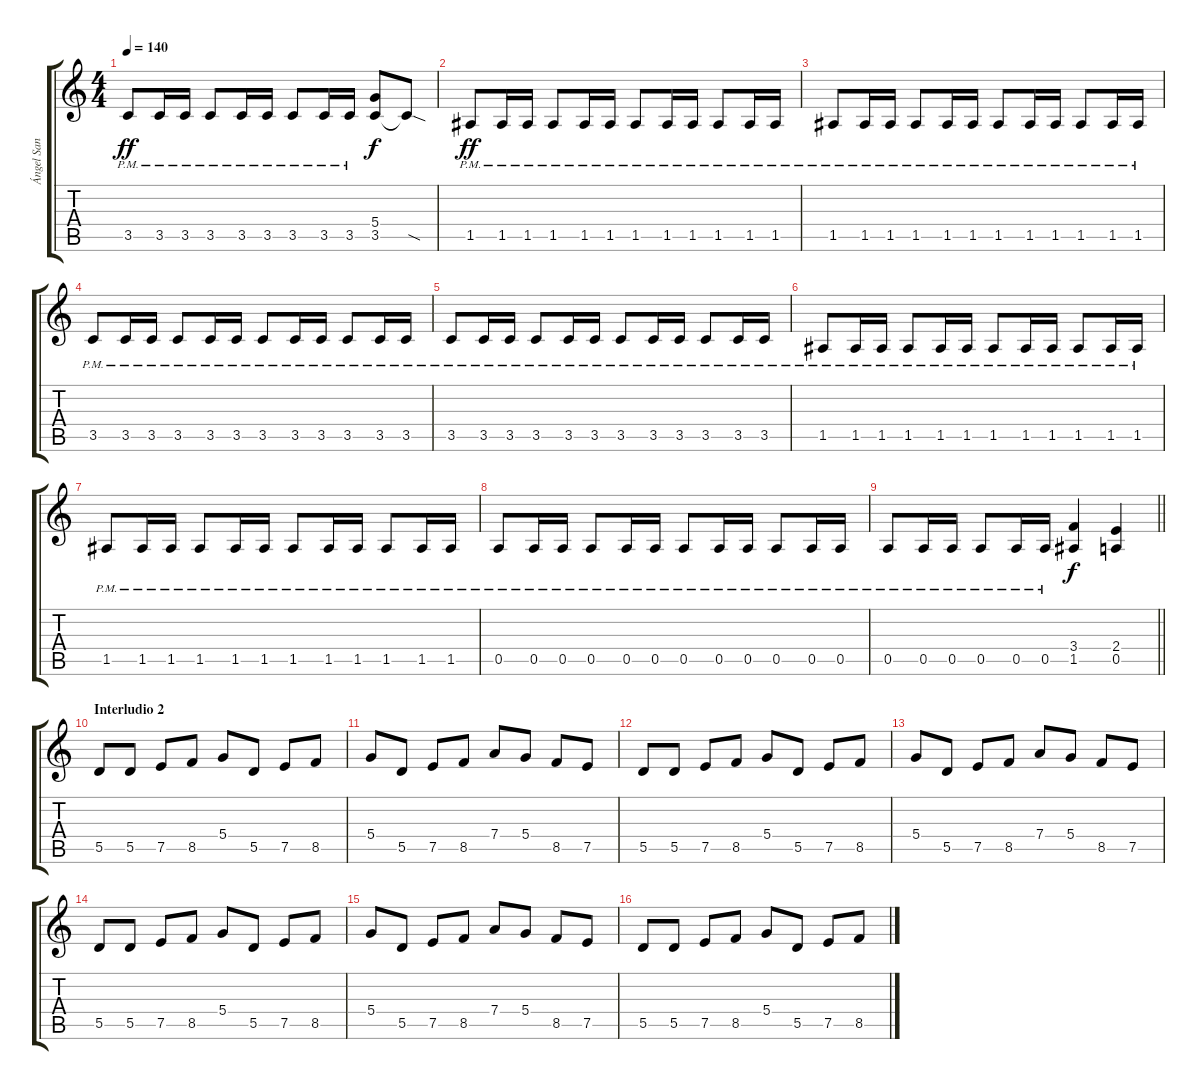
\track ("Ángel San Juan" "Ángel San ") {instrument distortionguitar}
\staff {score tabs}
\tuning (E4 B3 G3 D3 A2 E2) {hide}
\ts (4 4)
\tempo 140
\clef g2
\ks c
3.5{pm}.8{dy ff} 3.5{pm}.16 3.5{pm}.16 3.5{pm}.8 3.5{pm}.16 3.5{pm}.16 3.5{pm}.8 3.5{pm}.16 3.5{pm}.16 (5.4 3.5).8{dy f} 3.5{sod t}.8 |
1.5{pm}.8{dy ff} 1.5{pm}.16 1.5{pm}.16 1.5{pm}.8 1.5{pm}.16 1.5{pm}.16 1.5{pm}.8 1.5{pm}.16 1.5{pm}.16 1.5{pm}.8 1.5{pm}.16 1.5{pm}.16 |
1.5{pm}.8 1.5{pm}.16 1.5{pm}.16 1.5{pm}.8 1.5{pm}.16 1.5{pm}.16 1.5{pm}.8 1.5{pm}.16 1.5{pm}.16 1.5{pm}.8 1.5{pm}.16 1.5{pm}.16 |
3.5{pm}.8 3.5{pm}.16 3.5{pm}.16 3.5{pm}.8 3.5{pm}.16 3.5{pm}.16 3.5{pm}.8 3.5{pm}.16 3.5{pm}.16 3.5{pm}.8 3.5{pm}.16 3.5{pm}.16 |
3.5{pm}.8 3.5{pm}.16 3.5{pm}.16 3.5{pm}.8 3.5{pm}.16 3.5{pm}.16 3.5{pm}.8 3.5{pm}.16 3.5{pm}.16 3.5{pm}.8 3.5{pm}.16 3.5{pm}.16 |
1.5{pm}.8 1.5{pm}.16 1.5{pm}.16 1.5{pm}.8 1.5{pm}.16 1.5{pm}.16 1.5{pm}.8 1.5{pm}.16 1.5{pm}.16 1.5{pm}.8 1.5{pm}.16 1.5{pm}.16 |
1.5{pm}.8 1.5{pm}.16 1.5{pm}.16 1.5{pm}.8 1.5{pm}.16 1.5{pm}.16 1.5{pm}.8 1.5{pm}.16 1.5{pm}.16 1.5{pm}.8 1.5{pm}.16 1.5{pm}.16 |
0.5{pm}.8 0.5{pm}.16 0.5{pm}.16 0.5{pm}.8 0.5{pm}.16 0.5{pm}.16 0.5{pm}.8 0.5{pm}.16 0.5{pm}.16 0.5{pm}.8 0.5{pm}.16 0.5{pm}.16 |
\barLineRight lightlight
0.5{pm}.8 0.5{pm}.16 0.5{pm}.16 0.5{pm}.8 0.5{pm}.16 0.5{pm}.16 (3.4 1.5).4{dy f} (2.4 0.5).4 |
\section ("" "Interludio 2")
5.5.8{volume 13} 5.5.8 7.5.8 8.5.8 5.4.8 5.5.8 7.5.8 8.5.8 |
5.4.8 5.5.8 7.5.8 8.5.8 7.4.8 5.4.8 8.5.8 7.5.8 |
5.5.8 5.5.8 7.5.8 8.5.8 5.4.8 5.5.8 7.5.8 8.5.8 |
5.4.8 5.5.8 7.5.8 8.5.8 7.4.8 5.4.8 8.5.8 7.5.8 |
5.5.8 5.5.8 7.5.8 8.5.8 5.4.8 5.5.8 7.5.8 8.5.8 |
5.4.8 5.5.8 7.5.8 8.5.8 7.4.8 5.4.8 8.5.8 7.5.8 |
5.5.8 5.5.8 7.5.8 8.5.8 5.4.8 5.5.8 7.5.8 8.5.8
